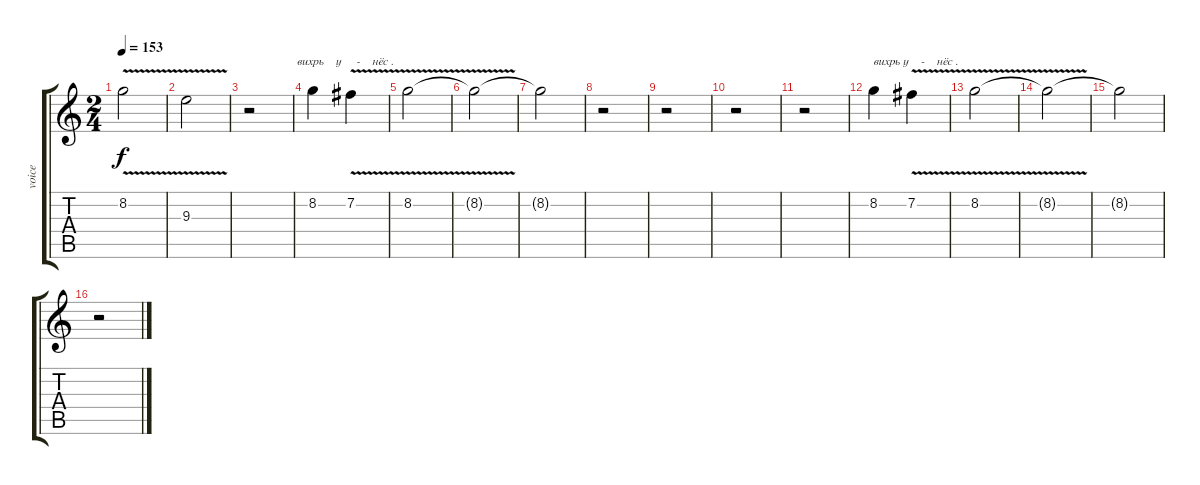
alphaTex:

\track ("voice" "voice") {instrument synthbass1}
\staff {score tabs}
\tuning (E4 B3 G3 D3 A2 E2) {hide}
\ts (2 4)
\tempo 153
\clef g2
\ks c
8.2{v}.2{dy f} |
9.3{v}.2 |
r.2{txt "                вихрь    у     -    нёс ."} |
8.2.4 7.2{v}.4 |
8.2{v}.2 |
8.2{t}.2 |
8.2{t}.2 |
r.2 |
r.2 |
r.2 |
r.2 |
8.2.4{txt "вихрь у    -    нёс ."} 7.2{v}.4 |
8.2{v}.2 |
8.2{t}.2 |
8.2{t}.2 |
r.2
